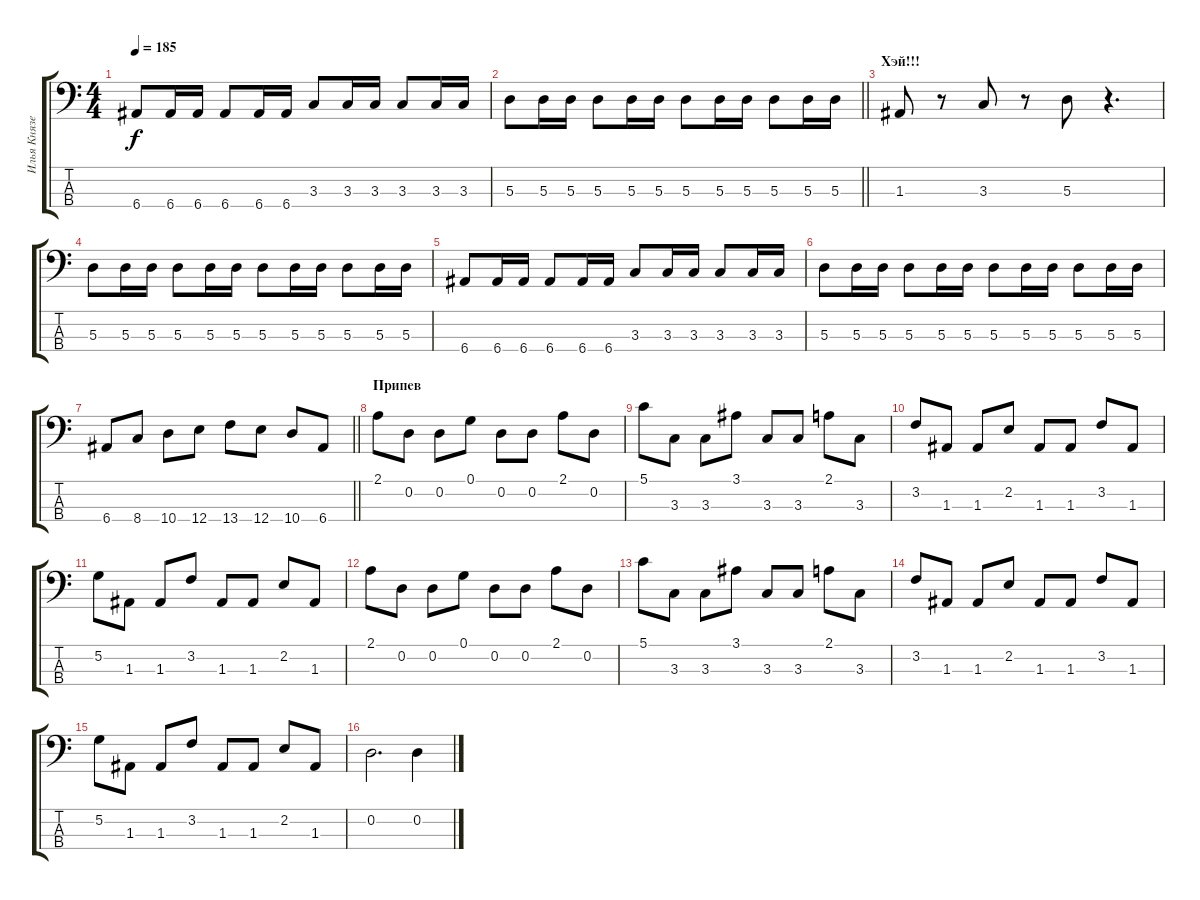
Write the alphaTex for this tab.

\track ("Илья Князев" "Илья Князе") {instrument electricbasspick}
\staff {score tabs}
\tuning (G2 D2 A1 E1) {hide}
\ts (4 4)
\tempo 185
\clef f4
\ks c
6.4.8{dy f} 6.4.16 6.4.16 6.4.8 6.4.16 6.4.16 3.3.8 3.3.16 3.3.16 3.3.8 3.3.16 3.3.16 |
\barLineRight lightlight
5.3.8 5.3.16 5.3.16 5.3.8 5.3.16 5.3.16 5.3.8 5.3.16 5.3.16 5.3.8 5.3.16 5.3.16 |
\section ("" "Хэй!!!")
1.3.8 r.8 3.3.8 r.8 5.3.8 r.4{d} |
5.3.8 5.3.16 5.3.16 5.3.8 5.3.16 5.3.16 5.3.8 5.3.16 5.3.16 5.3.8 5.3.16 5.3.16 |
6.4.8 6.4.16 6.4.16 6.4.8 6.4.16 6.4.16 3.3.8 3.3.16 3.3.16 3.3.8 3.3.16 3.3.16 |
5.3.8 5.3.16 5.3.16 5.3.8 5.3.16 5.3.16 5.3.8 5.3.16 5.3.16 5.3.8 5.3.16 5.3.16 |
\barLineRight lightlight
6.4.8 8.4.8 10.4.8 12.4.8 13.4.8 12.4.8 10.4.8 6.4.8 |
\section ("" "Припев")
2.1.8 0.2.8 0.2.8 0.1.8 0.2.8 0.2.8 2.1.8 0.2.8 |
5.1.8 3.3.8 3.3.8 3.1.8 3.3.8 3.3.8 2.1.8 3.3.8 |
3.2.8 1.3.8 1.3.8 2.2.8 1.3.8 1.3.8 3.2.8 1.3.8 |
5.2.8 1.3.8 1.3.8 3.2.8 1.3.8 1.3.8 2.2.8 1.3.8 |
2.1.8 0.2.8 0.2.8 0.1.8 0.2.8 0.2.8 2.1.8 0.2.8 |
5.1.8 3.3.8 3.3.8 3.1.8 3.3.8 3.3.8 2.1.8 3.3.8 |
3.2.8 1.3.8 1.3.8 2.2.8 1.3.8 1.3.8 3.2.8 1.3.8 |
5.2.8 1.3.8 1.3.8 3.2.8 1.3.8 1.3.8 2.2.8 1.3.8 |
0.2.2{d} 0.2.4
